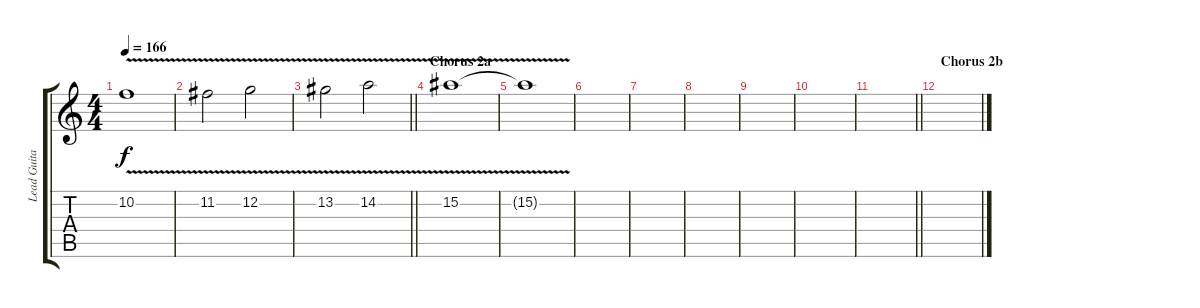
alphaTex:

\track ("Lead Guitar 3" "Lead Guita") {instrument overdrivenguitar}
\staff {score tabs}
\tuning (C4 G3 Eb3 Bb2 F2 C2) {hide}
\ts (4 4)
\tempo 166
\clef g2
\ks c
10.2{v}.1{dy f} |
11.2{v}.2 12.2{v}.2 |
\barLineRight lightlight
13.2{v}.2 14.2{v}.2 |
\section ("" "Chorus 2a")
15.2{v}.1{volume 0} |
15.2{t}.1 |
|
|
|
|
|
\barLineRight lightlight
|
\section ("" "Chorus 2b")
